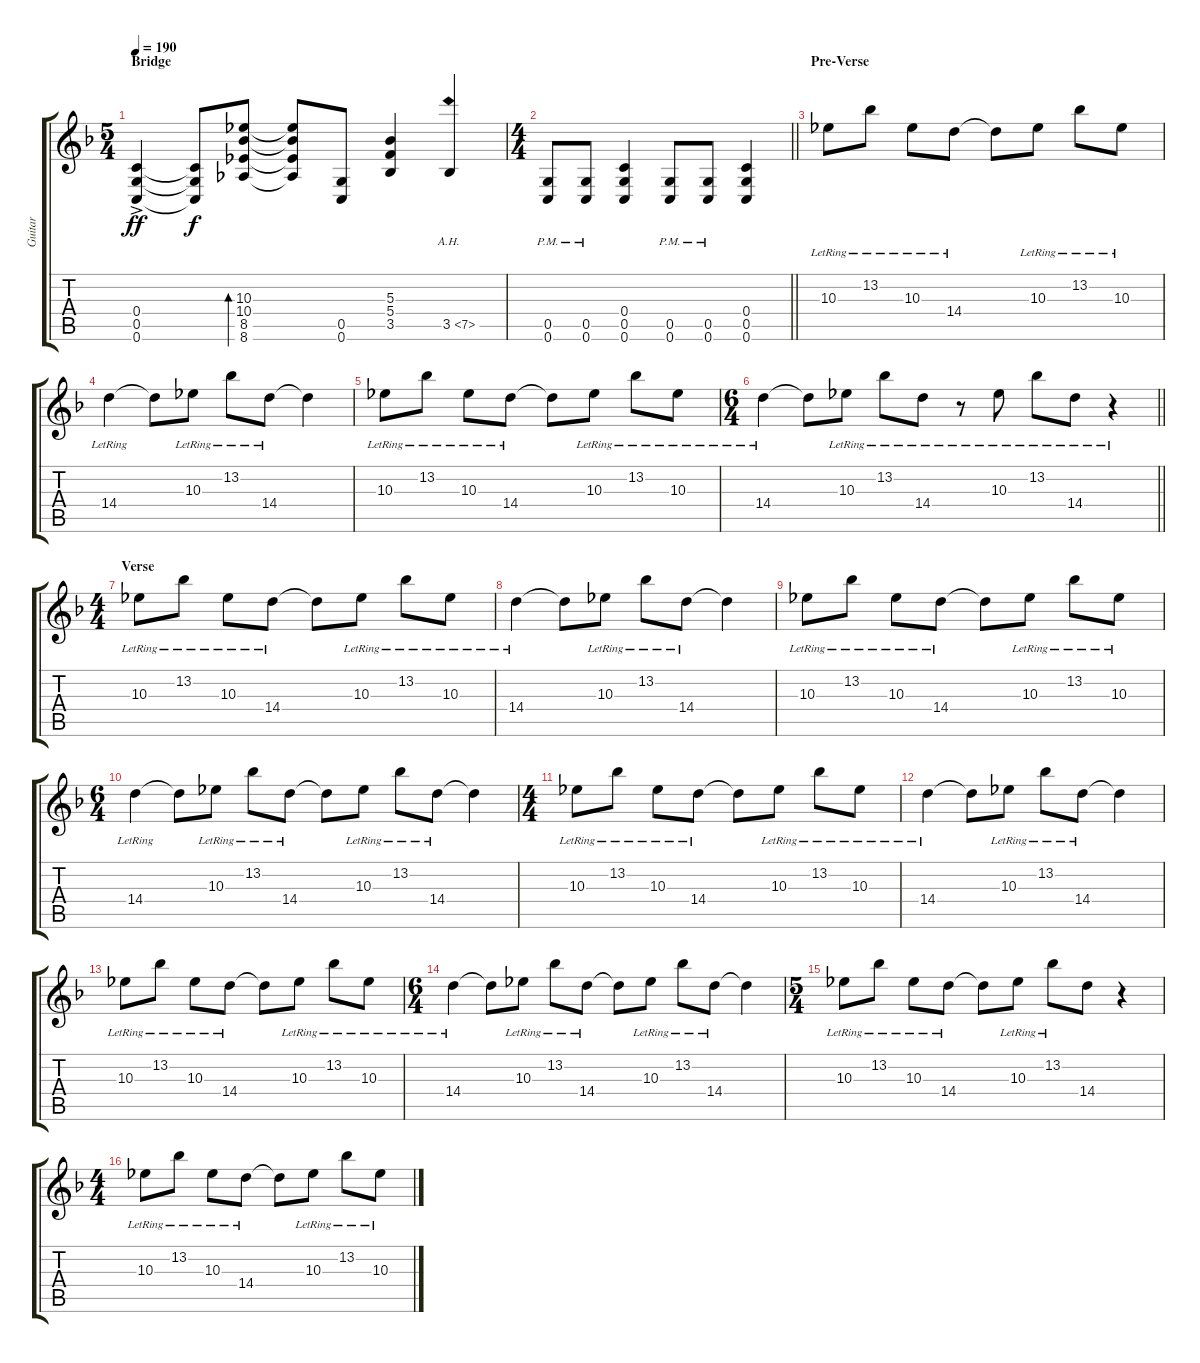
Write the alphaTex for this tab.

\track ("Guitar" "Guitar") {instrument distortionguitar}
\staff {score tabs}
\tuning (D4 A3 F3 C3 G2 C2) {hide}
\ts (5 4)
\section ("" "Bridge")
\tempo 190
\clef g2
\ks f
(0.4{ac} 0.5{ac} 0.6{ac}).4{dy ff} (0.4{t} 0.5{t} 0.6{t}).8{dy f} (10.3 10.4 8.5 8.6).8{bd 120} (10.3{t} 10.4{t} 8.5{t} 8.6{t}).8 (0.5 0.6).8 (5.3 5.4 3.5).4 3.5{ah 4}.4 |
\ts (4 4)
\barLineRight lightlight
(0.5{pm} 0.6{pm}).8 (0.5{pm} 0.6{pm}).8 (0.4 0.5 0.6).4 (0.5{pm} 0.6{pm}).8 (0.5{pm} 0.6{pm}).8 (0.4 0.5 0.6).4 |
\section ("" "Pre-Verse")
10.3{lr}.8{volume 10} 13.2{lr}.8 10.3{lr}.8 14.4{lr}.8 14.4{t}.8 10.3{lr}.8 13.2{lr}.8 10.3{lr}.8 |
14.4{lr}.4 14.4{t}.8 10.3{lr}.8 13.2{lr}.8 14.4{lr}.8 14.4{t}.4 |
10.3{lr}.8 13.2{lr}.8 10.3{lr}.8 14.4{lr}.8 14.4{t}.8 10.3{lr}.8 13.2{lr}.8 10.3{lr}.8 |
\ts (6 4)
\barLineRight lightlight
14.4{lr}.4 14.4{t}.8 10.3{lr}.8 13.2{lr}.8 14.4{lr}.8 r.8 10.3{lr}.8 13.2{lr}.8 14.4{lr}.8 r.4 |
\ts (4 4)
\section ("" "Verse")
10.3{lr}.8{volume 13} 13.2{lr}.8 10.3{lr}.8 14.4{lr}.8 14.4{t}.8 10.3{lr}.8 13.2{lr}.8 10.3{lr}.8 |
14.4{lr}.4 14.4{t}.8 10.3{lr}.8 13.2{lr}.8 14.4{lr}.8 14.4{t}.4 |
10.3{lr}.8 13.2{lr}.8 10.3{lr}.8 14.4{lr}.8 14.4{t}.8 10.3{lr}.8 13.2{lr}.8 10.3{lr}.8 |
\ts (6 4)
14.4{lr}.4 14.4{t}.8 10.3{lr}.8 13.2{lr}.8 14.4{lr}.8 14.4{t}.8 10.3{lr}.8 13.2{lr}.8 14.4{lr}.8 14.4{t}.4 |
\ts (4 4)
10.3{lr}.8 13.2{lr}.8 10.3{lr}.8 14.4{lr}.8 14.4{t}.8 10.3{lr}.8 13.2{lr}.8 10.3{lr}.8 |
14.4{lr}.4 14.4{t}.8 10.3{lr}.8 13.2{lr}.8 14.4{lr}.8 14.4{t}.4 |
10.3{lr}.8 13.2{lr}.8 10.3{lr}.8 14.4{lr}.8 14.4{t}.8 10.3{lr}.8 13.2{lr}.8 10.3{lr}.8 |
\ts (6 4)
14.4{lr}.4 14.4{t}.8 10.3{lr}.8 13.2{lr}.8 14.4{lr}.8 14.4{t}.8 10.3{lr}.8 13.2{lr}.8 14.4{lr}.8 14.4{t}.4 |
\ts (5 4)
10.3{lr}.8 13.2{lr}.8 10.3{lr}.8 14.4{lr}.8 14.4{t}.8 10.3{lr}.8 13.2{lr}.8 14.4.8 r.4 |
\ts (4 4)
10.3{lr}.8 13.2{lr}.8 10.3{lr}.8 14.4{lr}.8 14.4{t}.8 10.3{lr}.8 13.2{lr}.8 10.3{lr}.8
